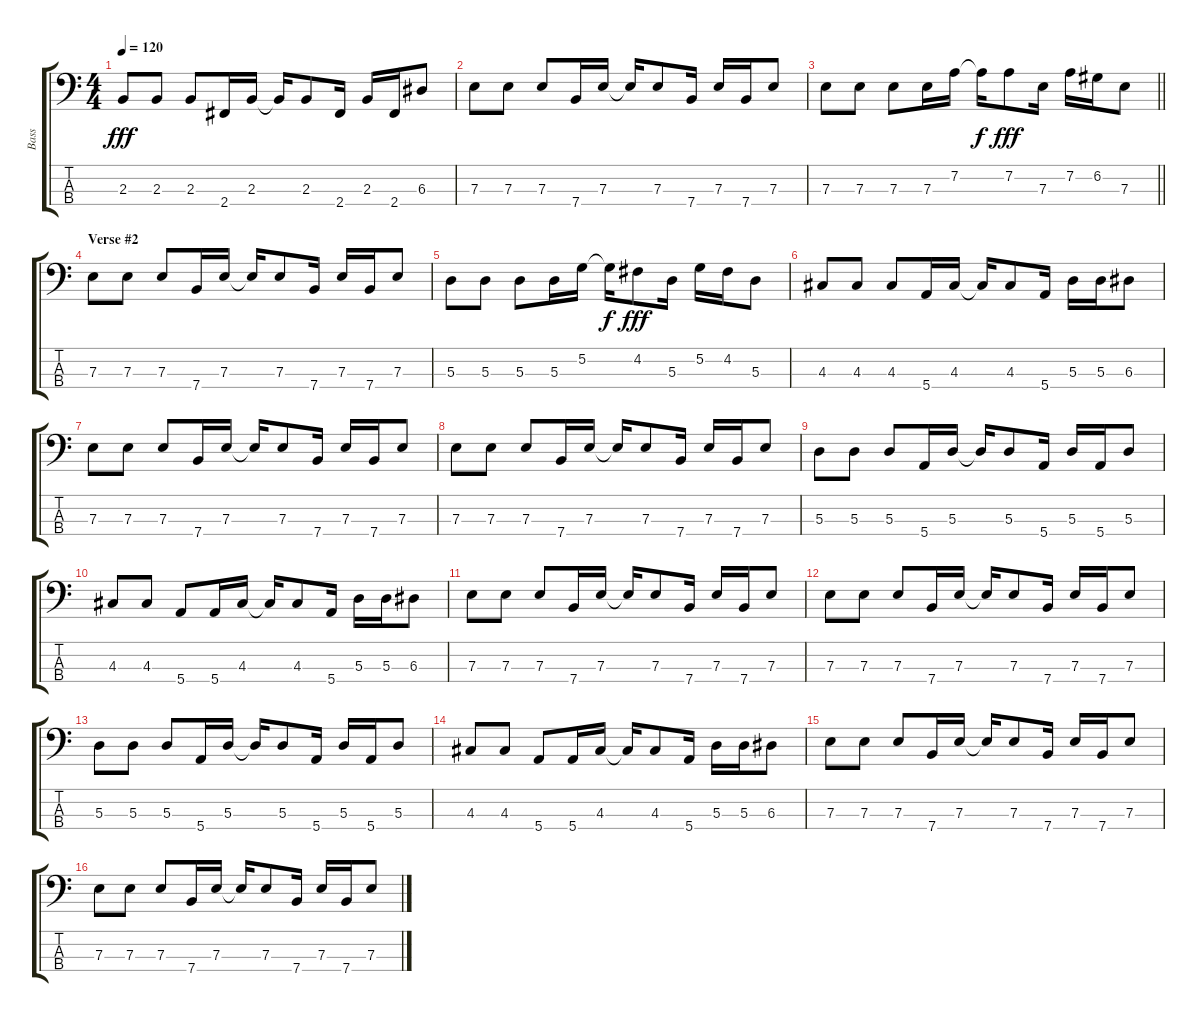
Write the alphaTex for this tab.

\track ("Bass" "Bass") {instrument electricbasspick}
\staff {score tabs}
\tuning (G2 D2 A1 E1) {hide}
\ts (4 4)
\tempo 120
\clef f4
\ks c
2.3.8{dy fff} 2.3.8 2.3.8 2.4.16 2.3.16 2.3{t}.16 2.3.8 2.4.16 2.3.16 2.4.16 6.3.8 |
7.3.8 7.3.8 7.3.8 7.4.16 7.3.16 7.3{t}.16 7.3.8 7.4.16 7.3.16 7.4.16 7.3.8 |
\barLineRight lightlight
7.3.8 7.3.8 7.3.8 7.3.16 7.2.16 7.2{t}.16{dy f} 7.2.8{dy fff} 7.3.16 7.2.16 6.2.16 7.3.8 |
\section ("" "Verse #2")
7.3.8 7.3.8 7.3.8 7.4.16 7.3.16 7.3{t}.16 7.3.8 7.4.16 7.3.16 7.4.16 7.3.8 |
5.3.8 5.3.8 5.3.8 5.3.16 5.2.16 5.2{t}.16{dy f} 4.2.8{dy fff} 5.3.16 5.2.16 4.2.16 5.3.8 |
4.3.8 4.3.8 4.3.8 5.4.16 4.3.16 4.3{t}.16 4.3.8 5.4.16 5.3.16 5.3.16 6.3.8 |
7.3.8 7.3.8 7.3.8 7.4.16 7.3.16 7.3{t}.16 7.3.8 7.4.16 7.3.16 7.4.16 7.3.8 |
7.3.8 7.3.8 7.3.8 7.4.16 7.3.16 7.3{t}.16 7.3.8 7.4.16 7.3.16 7.4.16 7.3.8 |
5.3.8 5.3.8 5.3.8 5.4.16 5.3.16 5.3{t}.16 5.3.8 5.4.16 5.3.16 5.4.16 5.3.8 |
4.3.8 4.3.8 5.4.8 5.4.16 4.3.16 4.3{t}.16 4.3.8 5.4.16 5.3.16 5.3.16 6.3.8 |
7.3.8 7.3.8 7.3.8 7.4.16 7.3.16 7.3{t}.16 7.3.8 7.4.16 7.3.16 7.4.16 7.3.8 |
7.3.8 7.3.8 7.3.8 7.4.16 7.3.16 7.3{t}.16 7.3.8 7.4.16 7.3.16 7.4.16 7.3.8 |
5.3.8 5.3.8 5.3.8 5.4.16 5.3.16 5.3{t}.16 5.3.8 5.4.16 5.3.16 5.4.16 5.3.8 |
4.3.8 4.3.8 5.4.8 5.4.16 4.3.16 4.3{t}.16 4.3.8 5.4.16 5.3.16 5.3.16 6.3.8 |
7.3.8 7.3.8 7.3.8 7.4.16 7.3.16 7.3{t}.16 7.3.8 7.4.16 7.3.16 7.4.16 7.3.8 |
7.3.8 7.3.8 7.3.8 7.4.16 7.3.16 7.3{t}.16 7.3.8 7.4.16 7.3.16 7.4.16 7.3.8
